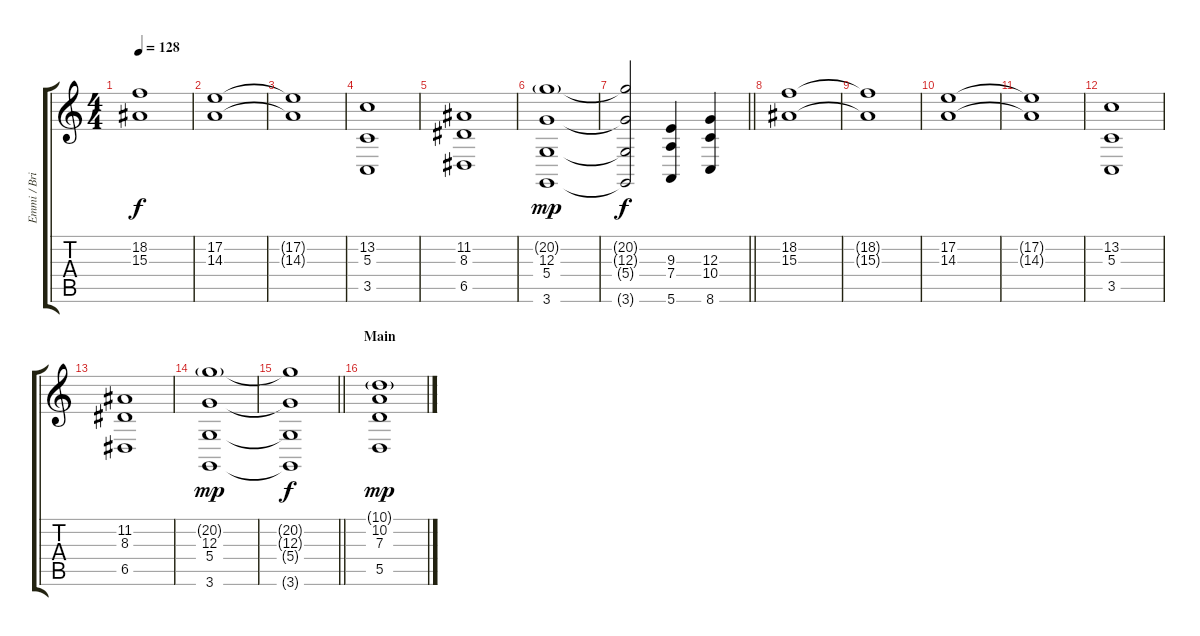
\track ("Emmi / Bridge Vocals" "Emmi / Bri") {instrument stringensemble1}
\staff {score tabs}
\tuning (E4 B3 G3 D3 A2 E2) {hide}
\ts (4 4)
\tempo 128
\clef g2
\ks c
(18.2{t} 15.3{t}).1{dy f} |
(17.2 14.3).1 |
(17.2{t} 14.3{t}).1 |
(13.2 5.3 3.5).1 |
(11.2 8.3 6.5).1 |
(20.2{g} 12.3 5.4 3.6).1{dy mp} |
\barLineRight lightlight
(20.2{t} 12.3{t} 5.4{t} 3.6{t}).2{dy f} (9.3 7.4 5.6).4 (12.3 10.4 8.6).4 |
\section ("" "")
(18.2 15.3).1 |
(18.2{t} 15.3{t}).1 |
(17.2 14.3).1 |
(17.2{t} 14.3{t}).1 |
(13.2 5.3 3.5).1 |
(11.2 8.3 6.5).1 |
(20.2{g} 12.3 5.4 3.6).1{dy mp} |
\barLineRight lightlight
(20.2{t} 12.3{t} 5.4{t} 3.6{t}).1{dy f} |
\section ("" "Main")
(10.1{g} 10.2 7.3 5.5).1{dy mp}
